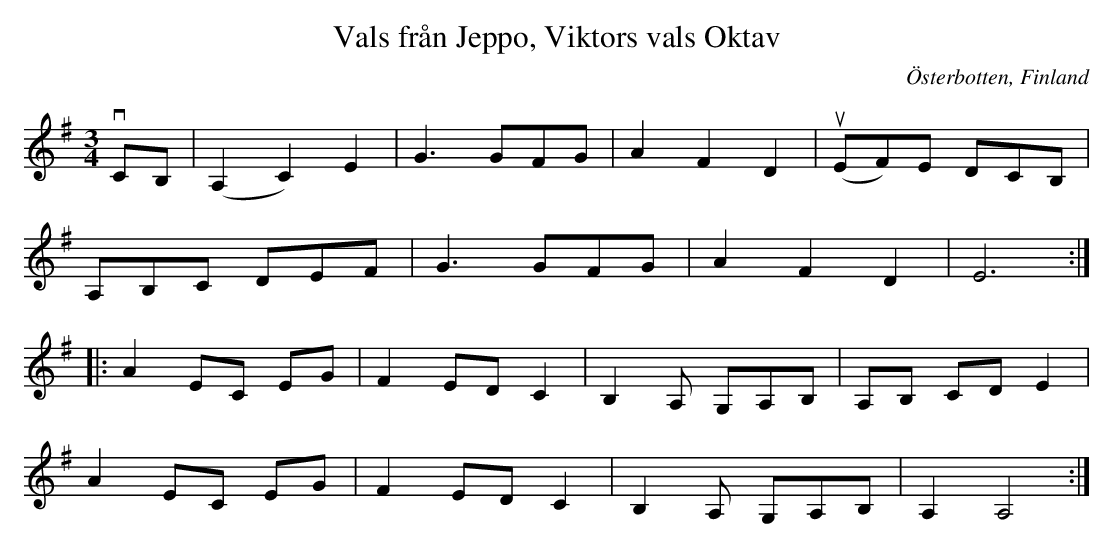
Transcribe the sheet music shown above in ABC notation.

X:1
T:Vals från Jeppo, Viktors vals Oktav
O:Österbotten, Finland
M:3/4
L:1/8
K:Ador
vCB, | (A,2 C2) E2 | G3/1GFG | A2 F2 D2 | u(EF)E DCB, |
      A,B,C DEF  | G3/1GFG | A2 F2 D2 | E6:|
|: A2 EC EG | F2 EDC2 | B,2A, G,A,B, | A,B, CD E2 |
   A2 EC EG | F2 EDC2 | B,2A, G,A,B, | A,2 A,4 :|
